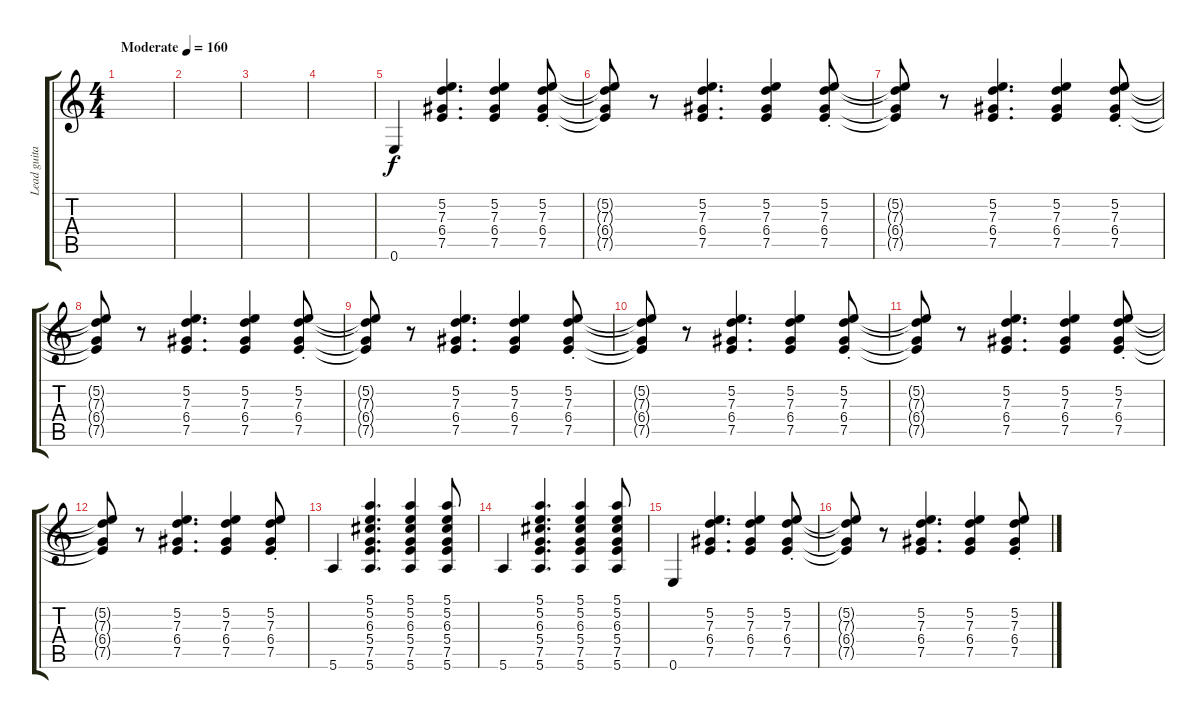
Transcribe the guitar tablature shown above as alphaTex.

\track ("Lead guitar" "Lead guita") {instrument overdrivenguitar}
\staff {score tabs}
\tuning (E4 B3 G3 D3 A2 E2) {hide}
\ts (4 4)
\tempo (160 "Moderate")
\clef g2
\ks c
|
|
|
|
0.6.4 (5.2 7.3 6.4 7.5).4{d} (5.2 7.3 6.4 7.5).4 (5.2{st} 7.3{st} 6.4{st} 7.5{st}).8 |
(5.2{t} 7.3{t} 6.4{t} 7.5{t}).8 r.8 (5.2 7.3 6.4 7.5).4{d} (5.2 7.3 6.4 7.5).4 (5.2{st} 7.3{st} 6.4{st} 7.5{st}).8 |
(5.2{t} 7.3{t} 6.4{t} 7.5{t}).8 r.8 (5.2 7.3 6.4 7.5).4{d} (5.2 7.3 6.4 7.5).4 (5.2{st} 7.3{st} 6.4{st} 7.5{st}).8 |
(5.2{t} 7.3{t} 6.4{t} 7.5{t}).8 r.8 (5.2 7.3 6.4 7.5).4{d} (5.2 7.3 6.4 7.5).4 (5.2{st} 7.3{st} 6.4{st} 7.5{st}).8 |
(5.2{t} 7.3{t} 6.4{t} 7.5{t}).8 r.8 (5.2 7.3 6.4 7.5).4{d} (5.2 7.3 6.4 7.5).4 (5.2{st} 7.3{st} 6.4{st} 7.5{st}).8 |
(5.2{t} 7.3{t} 6.4{t} 7.5{t}).8 r.8 (5.2 7.3 6.4 7.5).4{d} (5.2 7.3 6.4 7.5).4 (5.2{st} 7.3{st} 6.4{st} 7.5{st}).8 |
(5.2{t} 7.3{t} 6.4{t} 7.5{t}).8 r.8 (5.2 7.3 6.4 7.5).4{d} (5.2 7.3 6.4 7.5).4 (5.2{st} 7.3{st} 6.4{st} 7.5{st}).8 |
(5.2{t} 7.3{t} 6.4{t} 7.5{t}).8 r.8 (5.2 7.3 6.4 7.5).4{d} (5.2 7.3 6.4 7.5).4 (5.2{st} 7.3{st} 6.4{st} 7.5{st}).8 |
5.6.4 (5.1 5.2 6.3 5.4 7.5 5.6).4{d} (5.1 5.2 6.3 5.4 7.5 5.6).4 (5.1 5.2 6.3 5.4 7.5 5.6).8 |
5.6.4 (5.1 5.2 6.3 5.4 7.5 5.6).4{d} (5.1 5.2 6.3 5.4 7.5 5.6).4 (5.1 5.2 6.3 5.4 7.5 5.6).8 |
0.6.4 (5.2 7.3 6.4 7.5).4{d} (5.2 7.3 6.4 7.5).4 (5.2{st} 7.3{st} 6.4{st} 7.5{st}).8 |
(5.2{t} 7.3{t} 6.4{t} 7.5{t}).8 r.8 (5.2 7.3 6.4 7.5).4{d} (5.2 7.3 6.4 7.5).4 (5.2{st} 7.3{st} 6.4{st} 7.5{st}).8
